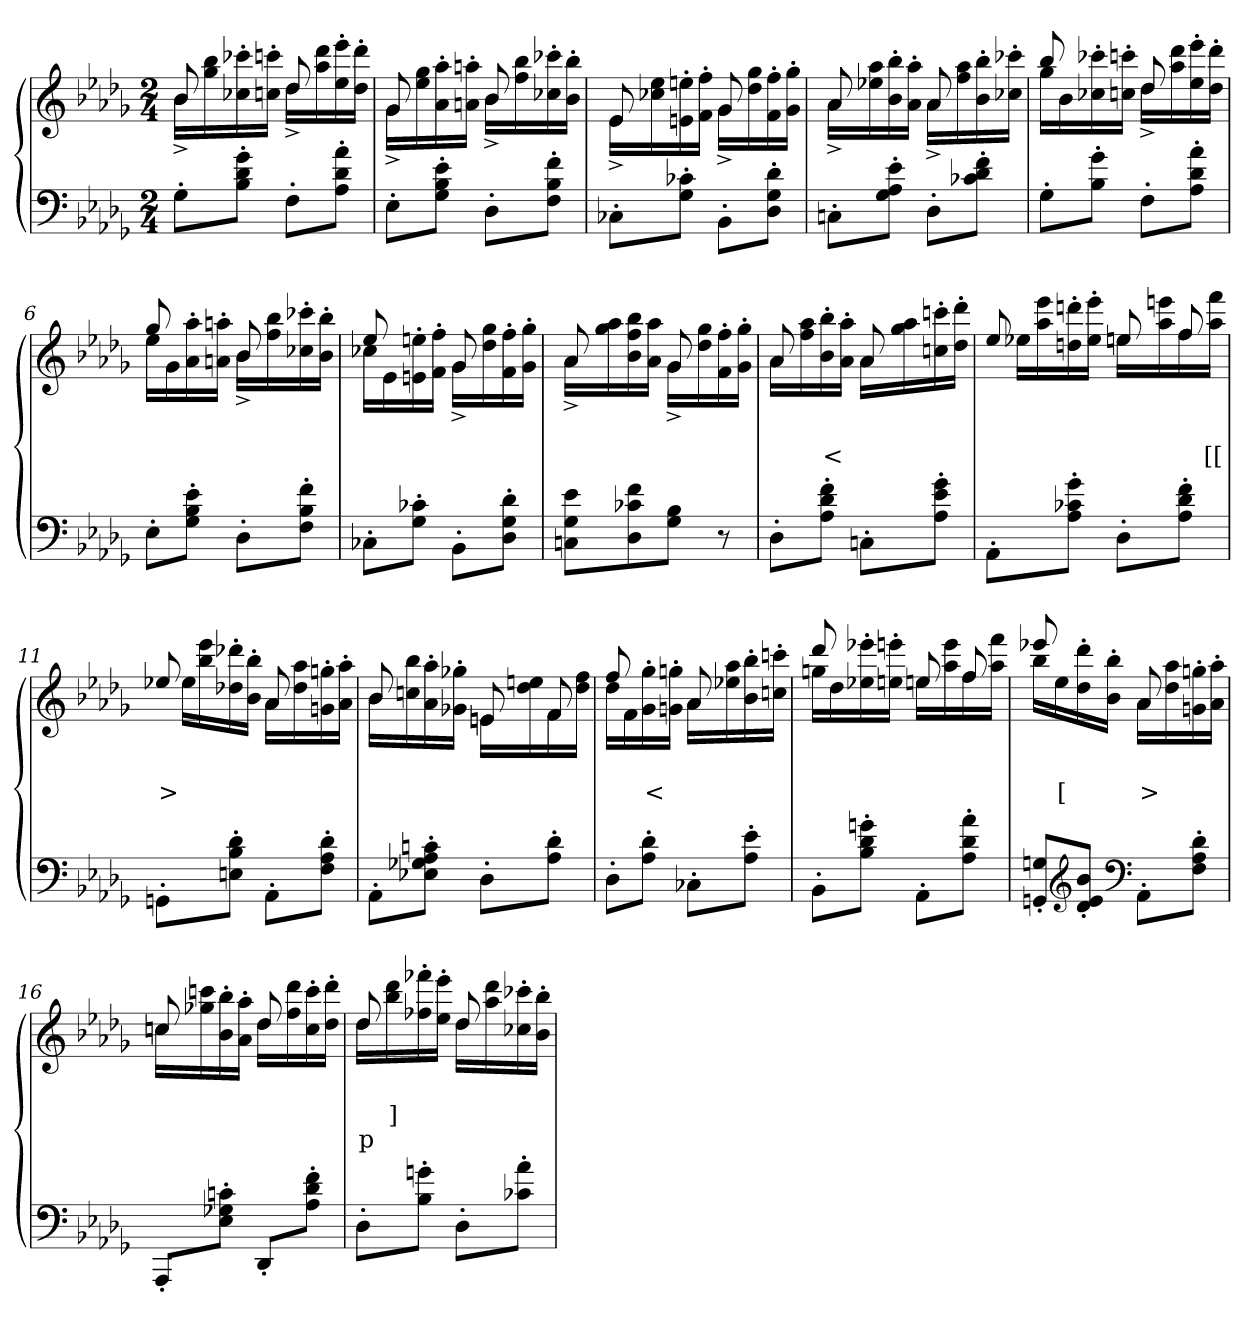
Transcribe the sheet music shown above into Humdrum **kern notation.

**kern	**kern	**text	**text	**text
*part2	*part1	*part1	*part1	*part1
*staff2	*staff1	*staff1	*staff1	*staff1
*clefF4	*clefG2	*	*	*
*k[b-e-a-d-g-]	*k[b-e-a-d-g-]	*	*	*
*M2/4	*M2/4	*	*	*
=1	=1	=1	=1	=1
*	*^	*	*	*
8G-'>L	8b-	16b-^>LL	.	.	.
.	.	16bb- 16gg-	.	.	.
8g-'> 8d-'> 8B-'>J	8ryy	16ccc-X'> 16cc-X'>	.	.	.
.	.	16cccn'> 16ccn'>JJ	.	.	.
8F'>L	8dd-	16dd-^>LL	.	.	.
.	.	16ddd- 16aa-	.	.	.
8a-'> 8d-'> 8A-'>J	8ryy	16eee-'> 16ee-'>	.	.	.
.	.	16ddd-'> 16dd-'>JJ	.	.	.
=2	=2	=2	=2	=2	=2
8E-'>L	8g-	16g-^>LL	.	.	.
.	.	16gg- 16ee-	.	.	.
8e-'> 8B-'> 8G-'>J	8ryy	16aa-'> 16a-'>	.	.	.
.	.	16aan'> 16an'>JJ	.	.	.
8D-'>L	8b-	16b-^>LL	.	.	.
.	.	16bb- 16ff	.	.	.
8f'> 8B-'> 8F'>J	8ryy	16ccc-X'> 16cc-X'>	.	.	.
.	.	16bb-'> 16b-'>JJ	.	.	.
=3	=3	=3	=3	=3	=3
8C-X'>L	8e-	16e-^>LL	.	.	.
.	.	16ee- 16cc-X	.	.	.
8c-'> 8G-'>J	8ryy	16een'> 16en'>	.	.	.
.	.	16ff'> 16f'>JJ	.	.	.
8BB-'>L	8g-	16g-^>LL	.	.	.
.	.	16gg- 16dd-	.	.	.
8d-'> 8G-'> 8D-'>J	8ryy	16ff'> 16f'>	.	.	.
.	.	16gg-'> 16g-'>JJ	.	.	.
=4	=4	=4	=4	=4	=4
8Cn'>L	8a-	16a-^>LL	.	.	.
.	.	16aa- 16ee-X	.	.	.
8e-'> 8A-'> 8G-'>J	8ryy	16bb-'> 16b-'>	.	.	.
.	.	16aa-'> 16a-'>JJ	.	.	.
8D-'>L	8a-	16a-^>LL	.	.	.
.	.	16aa- 16ff	.	.	.
8f'> 8d-'> 8c-X'>J	8ryy	16bb-'> 16b-'>	.	.	.
.	.	16ccc-X'> 16cc-X'>JJ	.	.	.
=5	=5	=5	=5	=5	=5
8G-'>L	8bb-	16gg-LL	.	.	.
.	.	16b-	.	.	.
8g-'> 8B-'>J	8ryy	16ccc-X'> 16cc-X'>	.	.	.
.	.	16cccn'> 16ccn'>JJ	.	.	.
8F'>L	8dd-	16dd-^>LL	.	.	.
.	.	16ddd- 16aa-	.	.	.
8a-'> 8d-'> 8A-'>J	8ryy	16eee-'> 16ee-'>	.	.	.
.	.	16ddd-'> 16dd-'>JJ	.	.	.
=6	=6	=6	=6	=6	=6
8E-'>L	8gg-	16ee-LL	.	.	.
.	.	16g-	.	.	.
8e-'> 8B-'> 8G-'>J	8ryy	16aa-'> 16a-'>	.	.	.
.	.	16aan'> 16an'>JJ	.	.	.
8D-'>L	8b-	16b-^>LL	.	.	.
.	.	16bb- 16ff	.	.	.
8f'> 8B-'> 8F'>J	8ryy	16ccc-X'> 16cc-X'>	.	.	.
.	.	16bb-'> 16b-'>JJ	.	.	.
=7	=7	=7	=7	=7	=7
8C-X'>L	8ee-	16cc-XLL	.	.	.
.	.	16e-	.	.	.
8c-'> 8G-'>J	8ryy	16een'> 16en'>	.	.	.
.	.	16ff'> 16f'>JJ	.	.	.
8BB-'>L	8g-	16g-^>LL	.	.	.
.	.	16gg- 16dd-	.	.	.
8d-'> 8G-'> 8D-'>J	8ryy	16ff'> 16f'>	.	.	.
.	.	16gg-'> 16g-'>JJ	.	.	.
=8	=8	=8	=8	=8	=8
8e- 8G- 8CnL	8a-	16a-^>LL	.	.	.
.	.	16aa- 16gg-	.	.	.
8f 8c-X 8D-	8ryy	16bb- 16ff 16b-	.	.	.
.	.	16aa- 16a-JJ	.	.	.
8B- 8G-J	8g-	16g-^>LL	.	.	.
.	.	16gg- 16dd-	.	.	.
8r	8ryy	16ff'> 16f'>	.	.	.
.	.	16gg-'> 16g-'>JJ	.	.	.
=9	=9	=9	=9	=9	=9
8D-'>L	8a-	16a-LL	.	.	.
.	.	16aa- 16ff	.	.	.
8f'> 8d-'> 8A-'>J	8ryy	16bb-'> 16b-'>	.	<	.
.	.	16aa-'> 16a-'>JJ	.	.	.
8Cn'>L	8a-	16a-LL	.	.	.
.	.	16aa- 16gg-	.	.	.
8g-'> 8e-'> 8A-'>J	8ryy	16cccn'> 16ccn'>	.	.	.
.	.	16ddd-'> 16dd-'>JJ	.	.	.
=10	=10	=10	=10	=10	=10
8AA-'>L	8ee-	16ee-XLL	.	.	.
.	.	16eee- 16aa-	.	.	.
8g-'> 8c-X'> 8A-'>J	8ryy	16dddn'> 16ddn'>	.	.	.
.	.	16eee-'> 16ee-'>JJ	.	.	.
8D-'>L	8een	16eenLL	.	.	.
.	.	16eeen 16aa-	.	.	.
8f'> 8d-'> 8A-'>J	8ff	16ff	.	.	.
.	.	16fff 16aa-JJ	.	[[	.
=11	=11	=11	=11	=11	=11
8GGn'>L	8ee-X	16ee-LL	.	>	.
.	.	16eee- 16bb-	.	.	.
8d-'> 8B-'> 8En'>J	8ryy	16ddd-X'> 16dd-X'>	.	.	.
.	.	16bb-'> 16b-'>JJ	.	.	.
8AA-'>L	8a-	16a-LL	.	.	.
.	.	16aa- 16dd-	.	.	.
8d-'> 8A-'> 8F'>J	8ryy	16ggn'> 16gn'>	.	.	.
.	.	16aa-'> 16a-'>JJ	.	.	.
=12	=12	=12	=12	=12	=12
8AA-'>L	16b-LL	8b-/	.	.	.
.	16bb-\ 16ccn\	.	.	.	.
8cn'> 8A-'> 8G-X'> 8E-X'>J	16aa-'> 16a-'>	8ryy	.	.	.
.	16gg-X'> 16g-X'>JJ	.	.	.	.
8D-'>L	16enLL	8en/	.	.	.
.	16een\ 16dd-\	.	.	.	.
8d-'> 8A-'>J	16f	8f/	.	.	.
.	16ff 16dd-JJ	.	.	.	.
=13	=13	=13	=13	=13	=13
8D-'>L	8ff	16dd-LL	.	.	.
.	.	16f	.	.	.
8d-'> 8A-'>J	8ryy	16gg-'> 16g-'>	.	<	.
.	.	16ggn'> 16gn'>JJ	.	.	.
8C-X'>L	8a-	16a-LL	.	.	.
.	.	16aa- 16ee-X	.	.	.
8e-'> 8A-'>J	8ryy	16bb-'> 16b-'>	.	.	.
.	.	16cccn'> 16ccn'>JJ	.	.	.
=14	=14	=14	=14	=14	=14
8BB-'>L	8ddd-	16ggnLL	.	.	.
.	.	16dd-	.	.	.
8gn'> 8d-'> 8B-'>J	8ryy	16eee-X'> 16ee-X'>	.	.	.
.	.	16eeen'> 16een'>JJ	.	.	.
8AA-'>L	8een	16eeLL	.	.	.
.	.	16eee 16aa-	.	.	.
8a-'> 8d-'> 8A-'>J	8ff	16ff	.	.	.
.	.	16fff 16aa-JJ	.	.	.
=15	=15	=15	=15	=15	=15
8Gn/'> 8GGn/'>L	8eee-X	16bb-LL	.	.	.
.	.	16ee-	.	[	.
*clefG2	*	*	*	*	*
8b-'> 8e-'> 8d-'>J	8ryy	16ddd-'> 16dd-'>	.	.	.
.	.	16bb-'> 16b-'>JJ	.	.	.
*clefF4	*	*	*	*	*
8AA-'>L	8a-	16a-LL	.	>	.
.	.	16aa- 16dd-	.	.	.
8d-'> 8A-'> 8F'>J	8ryy	16ggn'> 16gn'>	.	.	.
.	.	16aa-'> 16a-'>JJ	.	.	.
=16	=16	=16	=16	=16	=16
8AAA-'>/L	8ccn	16ccnLL	.	.	.
.	.	16cccn 16gg-X	.	.	.
8cn\'> 8G-X\'> 8E-\'>J	8ryy	16bb-'> 16b-'>	.	.	.
.	.	16aa-'> 16a-'>JJ	.	.	.
8DD-'>/L	8dd-	16dd-LL	.	.	.
.	.	16ddd- 16ff	.	.	.
8f\'> 8d-\'> 8A-\'>J	8ryy	16ccc'> 16cc'>	.	.	.
.	.	16ddd-'> 16dd-'>JJ	.	.	.
=17	=17	=17	=17	=17	=17
8D-'>L	8dd-	16dd-LL	.	.	p
.	.	16ddd- 16bb-	.	]	.
8gn'> 8B-'>J	8ryy	16fff-X'> 16ff-X'>	.	.	.
.	.	16eee-'> 16ee-'>JJ	.	.	.
8D-'>L	8dd-	16dd-LL	.	.	.
.	.	16ddd- 16aa-	.	.	.
8a-'> 8c-X'>J	8ryy	16ccc-X'> 16cc-X'>	.	.	.
.	.	16bb-'> 16b-'>JJ	.	.	.
*	*v	*v	*	*	*
=	=	=	=	=
*-	*-	*-	*-	*-
